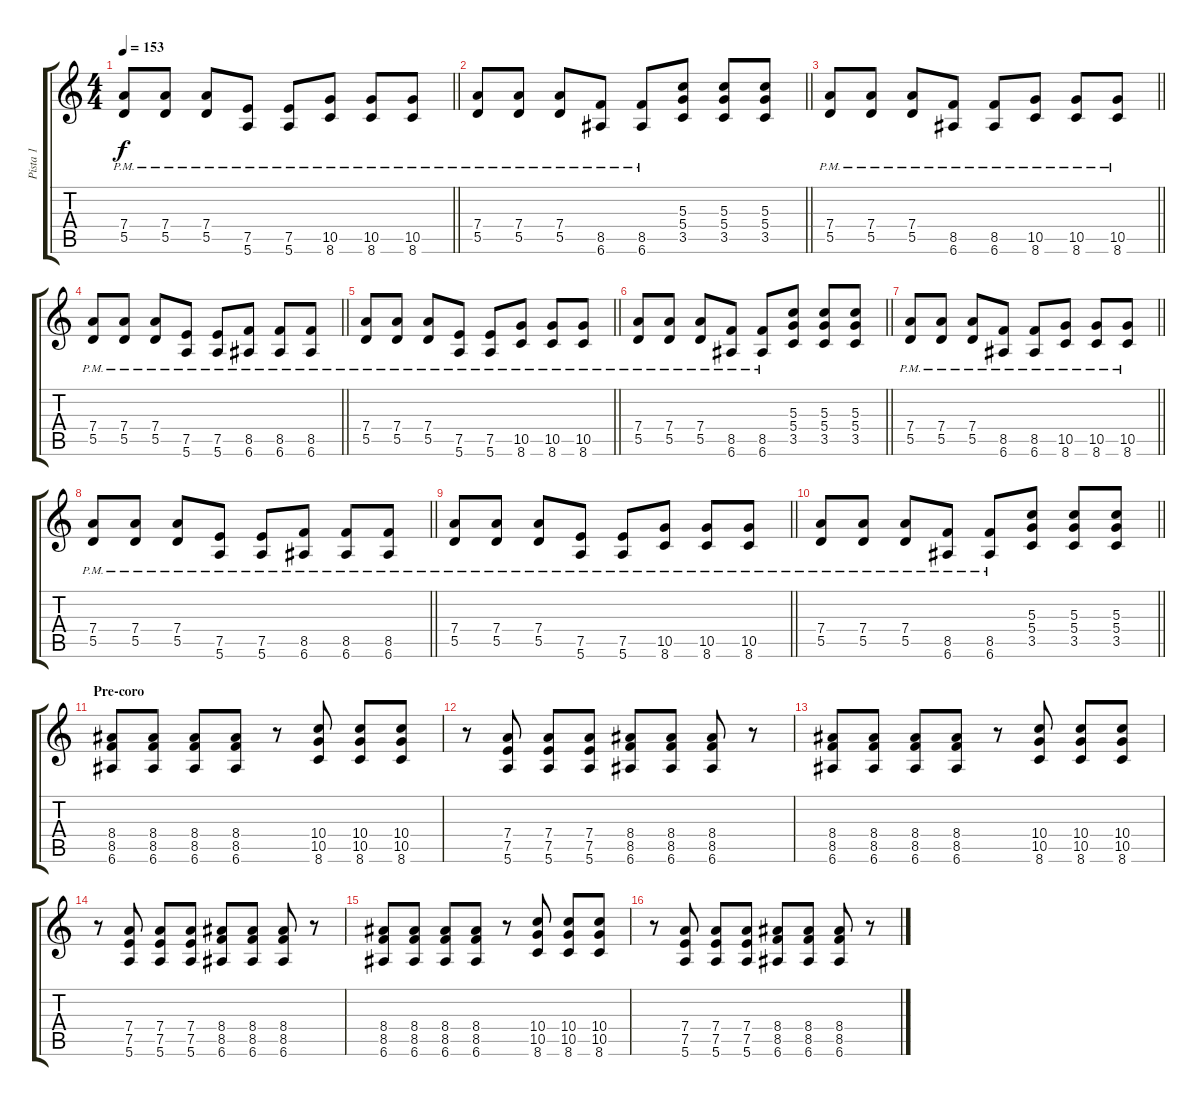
\track ("Pista 1" "Pista 1") {instrument distortionguitar}
\staff {score tabs}
\tuning (E4 B3 G3 D3 A2 E2) {hide}
\ts (4 4)
\tempo 153
\clef g2
\barLineRight lightlight
\ks c
(7.4{pm} 5.5{pm}).8{dy f} (7.4{pm} 5.5{pm}).8 (7.4{pm} 5.5{pm}).8 (7.5{pm} 5.6{pm}).8 (7.5{pm} 5.6{pm}).8 (10.5{pm} 8.6{pm}).8 (10.5{pm} 8.6{pm}).8 (10.5{pm} 8.6{pm}).8 |
\barLineRight lightlight
(7.4{pm} 5.5{pm}).8 (7.4{pm} 5.5{pm}).8 (7.4{pm} 5.5{pm}).8 (8.5{pm} 6.6{pm}).8 (8.5{pm} 6.6{pm}).8 (5.3 5.4 3.5).8 (5.3 5.4 3.5).8 (5.3 5.4 3.5).8 |
\barLineRight lightlight
(7.4{pm} 5.5{pm}).8 (7.4{pm} 5.5{pm}).8 (7.4{pm} 5.5{pm}).8 (8.5{pm} 6.6{pm}).8 (8.5{pm} 6.6{pm}).8 (10.5{pm} 8.6{pm}).8 (10.5{pm} 8.6{pm}).8 (10.5{pm} 8.6{pm}).8 |
\barLineRight lightlight
(7.4{pm} 5.5{pm}).8 (7.4{pm} 5.5{pm}).8 (7.4{pm} 5.5{pm}).8 (7.5{pm} 5.6{pm}).8 (7.5{pm} 5.6{pm}).8 (8.5{pm} 6.6{pm}).8 (8.5{pm} 6.6{pm}).8 (8.5{pm} 6.6{pm}).8 |
\barLineRight lightlight
(7.4{pm} 5.5{pm}).8 (7.4{pm} 5.5{pm}).8 (7.4{pm} 5.5{pm}).8 (7.5{pm} 5.6{pm}).8 (7.5{pm} 5.6{pm}).8 (10.5{pm} 8.6{pm}).8 (10.5{pm} 8.6{pm}).8 (10.5{pm} 8.6{pm}).8 |
\barLineRight lightlight
(7.4{pm} 5.5{pm}).8 (7.4{pm} 5.5{pm}).8 (7.4{pm} 5.5{pm}).8 (8.5{pm} 6.6{pm}).8 (8.5{pm} 6.6{pm}).8 (5.3 5.4 3.5).8 (5.3 5.4 3.5).8 (5.3 5.4 3.5).8 |
\barLineRight lightlight
(7.4{pm} 5.5{pm}).8 (7.4{pm} 5.5{pm}).8 (7.4{pm} 5.5{pm}).8 (8.5{pm} 6.6{pm}).8 (8.5{pm} 6.6{pm}).8 (10.5{pm} 8.6{pm}).8 (10.5{pm} 8.6{pm}).8 (10.5{pm} 8.6{pm}).8 |
\barLineRight lightlight
(7.4{pm} 5.5{pm}).8 (7.4{pm} 5.5{pm}).8 (7.4{pm} 5.5{pm}).8 (7.5{pm} 5.6{pm}).8 (7.5{pm} 5.6{pm}).8 (8.5{pm} 6.6{pm}).8 (8.5{pm} 6.6{pm}).8 (8.5{pm} 6.6{pm}).8 |
\barLineRight lightlight
(7.4{pm} 5.5{pm}).8 (7.4{pm} 5.5{pm}).8 (7.4{pm} 5.5{pm}).8 (7.5{pm} 5.6{pm}).8 (7.5{pm} 5.6{pm}).8 (10.5{pm} 8.6{pm}).8 (10.5{pm} 8.6{pm}).8 (10.5{pm} 8.6{pm}).8 |
\barLineRight lightlight
(7.4{pm} 5.5{pm}).8 (7.4{pm} 5.5{pm}).8 (7.4{pm} 5.5{pm}).8 (8.5{pm} 6.6{pm}).8 (8.5{pm} 6.6{pm}).8 (5.3 5.4 3.5).8 (5.3 5.4 3.5).8 (5.3 5.4 3.5).8 |
\section ("" "Pre-coro")
(8.4 8.5 6.6).8 (8.4 8.5 6.6).8 (8.4 8.5 6.6).8 (8.4 8.5 6.6).8 r.8 (10.4 10.5 8.6).8 (10.4 10.5 8.6).8 (10.4 10.5 8.6).8 |
r.8 (7.4 7.5 5.6).8 (7.4 7.5 5.6).8 (7.4 7.5 5.6).8 (8.4 8.5 6.6).8 (8.4 8.5 6.6).8 (8.4 8.5 6.6).8 r.8 |
(8.4 8.5 6.6).8 (8.4 8.5 6.6).8 (8.4 8.5 6.6).8 (8.4 8.5 6.6).8 r.8 (10.4 10.5 8.6).8 (10.4 10.5 8.6).8 (10.4 10.5 8.6).8 |
r.8 (7.4 7.5 5.6).8 (7.4 7.5 5.6).8 (7.4 7.5 5.6).8 (8.4 8.5 6.6).8 (8.4 8.5 6.6).8 (8.4 8.5 6.6).8 r.8 |
(8.4 8.5 6.6).8 (8.4 8.5 6.6).8 (8.4 8.5 6.6).8 (8.4 8.5 6.6).8 r.8 (10.4 10.5 8.6).8 (10.4 10.5 8.6).8 (10.4 10.5 8.6).8 |
r.8 (7.4 7.5 5.6).8 (7.4 7.5 5.6).8 (7.4 7.5 5.6).8 (8.4 8.5 6.6).8 (8.4 8.5 6.6).8 (8.4 8.5 6.6).8 r.8
